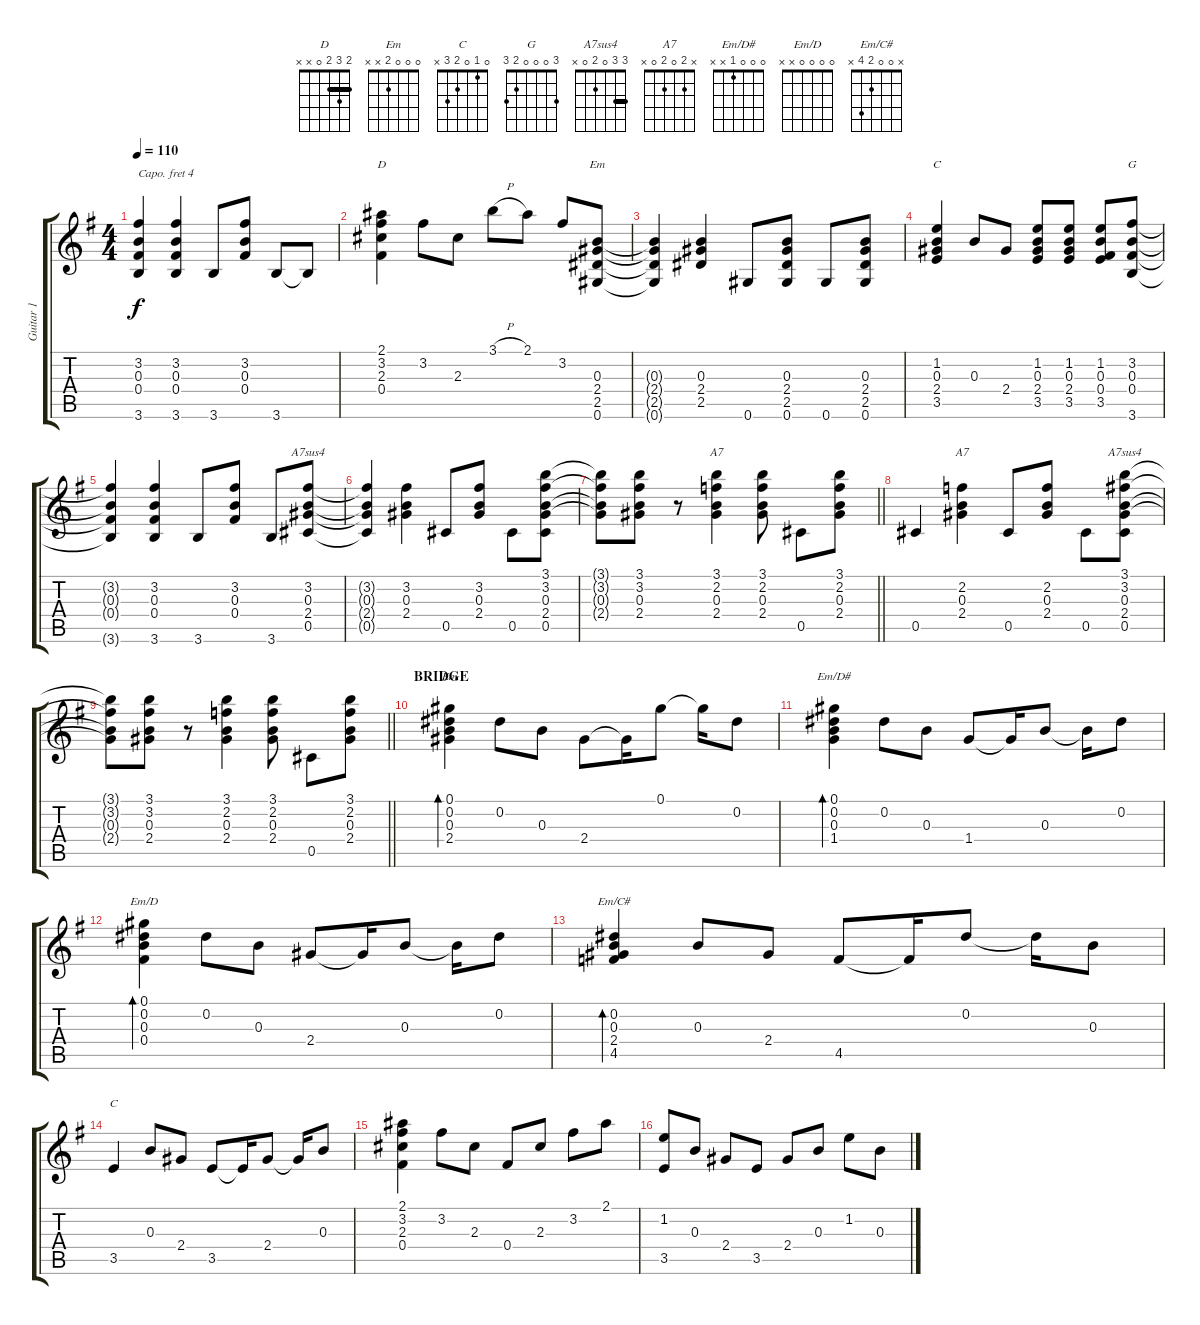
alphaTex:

\track ("Guitar 1" "Guitar 1") {instrument acousticguitarnylon}
\staff {score tabs}
\capo 4
\tuning (E4 B3 G3 D3 A2 E2) {hide}
\chord ("D" 2 3 2 0 x x) {barre 2}
\chord ("Em" x x 0 2 2 0)
\chord ("C" x 1 0 2 3 x)
\chord ("G" 3 0 0 0 2 3)
\chord ("A7sus4" x 3 0 2 0 3)
\chord ("A7" 3 2 0 2 0 x)
\chord ("A7" x 2 0 2 0 x)
\chord ("A7sus4" 3 3 0 2 0 x) {barre 3}
\chord ("Em" 0 0 0 2 x x)
\chord ("Em/D#" 0 0 0 1 x x)
\chord ("Em/D" 0 0 0 0 x x)
\chord ("Em/C#" x 0 0 2 4 x)
\chord ("C" 0 1 0 2 3 x)
\ts (4 4)
\tempo 110
\clef g2
\ks g
(3.2{t} 0.3{t} 0.4{t} 3.6{t}).4{dy f} (3.2 0.3 0.4 3.6).4 3.6.8 (3.2 0.3 0.4).8 3.6.8 3.6{t}.8 |
(2.1 3.2 2.3 0.4).4{ch "D"} 3.2.8 2.3.8 3.1{h}.8 2.1.8 3.2.8 (0.3 2.4 2.5 0.6).8{ch "Em"} |
(0.3{t} 2.4{t} 2.5{t} 0.6{t}).4 (0.3 2.4 2.5).4 0.6.8 (0.3 2.4 2.5 0.6).8 0.6.8 (0.3 2.4 2.5 0.6).8 |
(1.2 0.3 2.4 3.5).4{ch "C"} 0.3.8 2.4.8 (1.2 0.3 2.4 3.5).8 (1.2 0.3 2.4 3.5).8 (1.2 0.3 0.4 3.5).8 (3.2 0.3 0.4 3.6).8{ch "G"} |
(3.2{t} 0.3{t} 0.4{t} 3.6{t}).4 (3.2 0.3 0.4 3.6).4 3.6.8 (3.2 0.3 0.4).8 3.6.8 (3.2 0.3 2.4 0.5).8{ch "A7sus4"} |
(3.2{t} 0.3{t} 2.4{t} 0.5{t}).4 (3.2 0.3 2.4).4 0.5.8 (3.2 0.3 2.4).8 0.5.8 (3.1 3.2 0.3 2.4 0.5).8 |
\barLineRight lightlight
(3.1{t} 3.2{t} 0.3{t} 2.4{t}).8 (3.1 3.2 0.3 2.4).8 r.8 (3.1 2.2 0.3 2.4).4{ch "A7"} (3.1 2.2 0.3 2.4).8 0.5.8 (3.1 2.2 0.3 2.4).8 |
0.5.4 (2.2 0.3 2.4).4{ch "A7"} 0.5.8 (2.2 0.3 2.4).8 0.5.8 (3.1 3.2 0.3 2.4 0.5).8{ch "A7sus4"} |
\barLineRight lightlight
(3.1{t} 3.2{t} 0.3{t} 2.4{t}).8 (3.1 3.2 0.3 2.4).8 r.8 (3.1 2.2 0.3 2.4).4 (3.1 2.2 0.3 2.4).8 0.5.8 (3.1 2.2 0.3 2.4).8 |
\section ("" "BRIDGE")
(0.1 0.2 0.3 2.4).4{bd 60 ch "Em"} 0.2.8 0.3.8 2.4.8 2.4{t}.16 0.1.8 0.1{t}.16 0.2.8 |
(0.1 0.2 0.3 1.4).4{bd 60 ch "Em/D#"} 0.2.8 0.3.8 1.4.8 1.4{t}.16 0.3.8 0.3{t}.16 0.2.8 |
(0.1 0.2 0.3 0.4).4{bd 60 ch "Em/D"} 0.2.8 0.3.8 2.4.8 2.4{t}.16 0.3.8 0.3{t}.16 0.2.8 |
(0.2 0.3 2.4 4.5).4{bd 60 ch "Em/C#"} 0.3.8 2.4.8 4.5.8 4.5{t}.16 0.2.8 0.2{t}.16 0.3.8 |
3.5.4{ch "C"} 0.3.8 2.4.8 3.5.8 3.5{t}.16 2.4.8 2.4{t}.16 0.3.8 |
(2.1 3.2 2.3 0.4).4 3.2.8 2.3.8 0.4.8 2.3.8 3.2.8 2.1.8 |
(1.2 3.5).8 0.3.8 2.4.8 3.5.8 2.4.8 0.3.8 1.2.8 0.3.8
